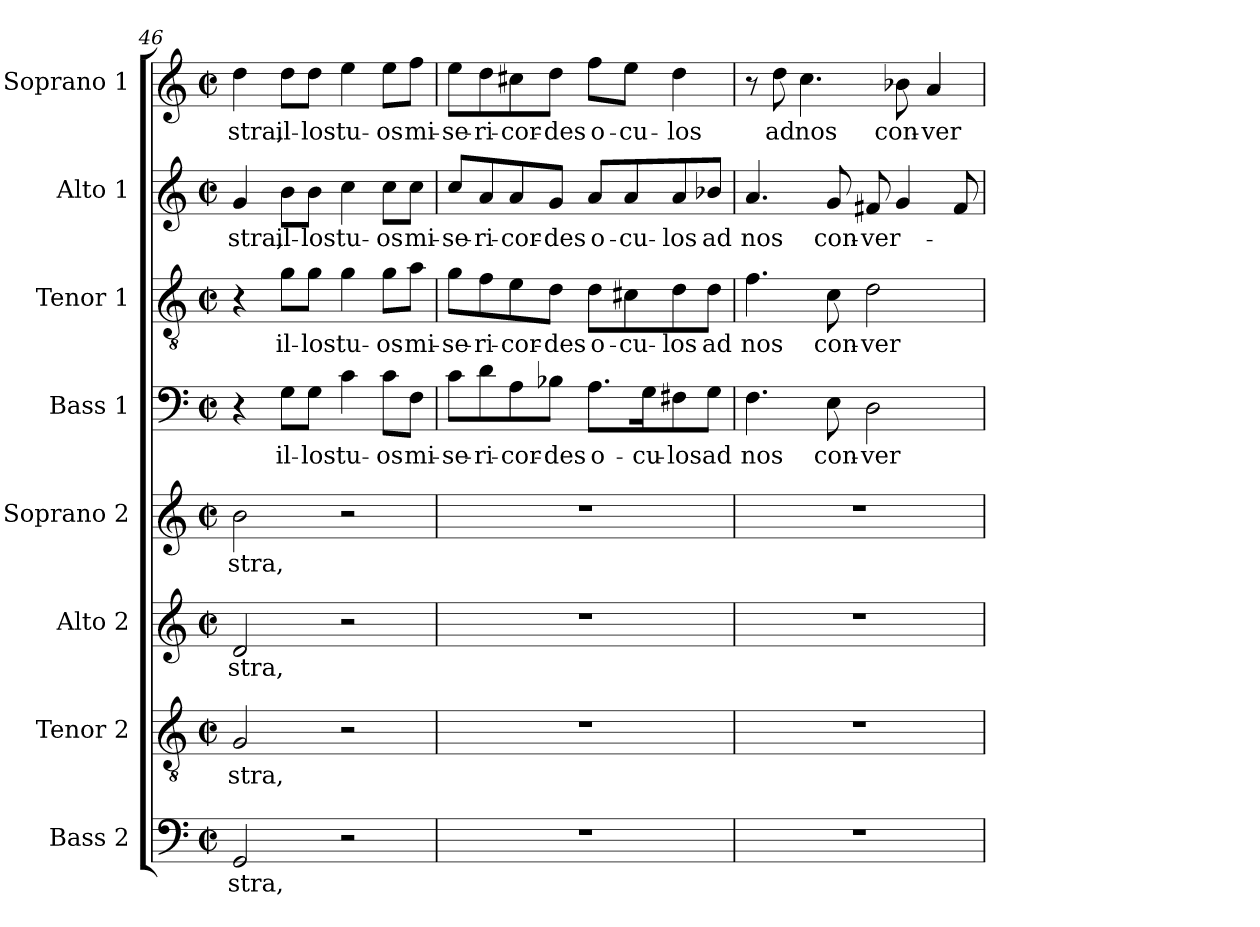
**kern	**text	**kern	**text	**kern	**text	**kern	**text	**kern	**text	**kern	**text	**kern	**text	**kern	**text
*part8	*part8	*part7	*part7	*part6	*part6	*part5	*part5	*part4	*part4	*part3	*part3	*part2	*part2	*part1	*part1
*staff8	*staff8	*staff7	*staff7	*staff6	*staff6	*staff5	*staff5	*staff4	*staff4	*staff3	*staff3	*staff2	*staff2	*staff1	*staff1
*I"Bass 2	*	*I"Tenor 2	*	*I"Alto 2	*	*I"Soprano 2	*	*I"Bass 1	*	*I"Tenor 1	*	*I"Alto 1	*	*I"Soprano 1	*
*I'B 2	*	*I'T 2	*	*I'A 2	*	*I'S 2	*	*I'B 1	*	*I'T 1	*	*I'A 1	*	*I'S 1	*
*clefF4	*	*clefGv2	*	*clefG2	*	*clefG2	*	*clefF4	*	*clefGv2	*	*clefG2	*	*clefG2	*
*k[]	*	*k[]	*	*k[]	*	*k[]	*	*k[]	*	*k[]	*	*k[]	*	*k[]	*
*C:	*	*C:	*	*C:	*	*C:	*	*C:	*	*C:	*	*C:	*	*C:	*
*M2/2	*	*M2/2	*	*M2/2	*	*M2/2	*	*M2/2	*	*M2/2	*	*M2/2	*	*M2/2	*
*met(c|)	*	*met(c|)	*	*met(c|)	*	*met(c|)	*	*met(c|)	*	*met(c|)	*	*met(c|)	*	*met(c|)	*
=46	=46	=46	=46	=46	=46	=46	=46	=46	=46	=46	=46	=46	=46	=46	=46
!	!LO:LY:b	!	!	!	!	!	!	!	!	!	!	!	!	!	!
!	!	!	!LO:LY:b	!	!	!	!	!	!	!	!	!	!	!	!
!	!	!	!	!	!LO:LY:b	!	!	!	!	!	!	!	!	!	!
!	!	!	!	!	!	!	!LO:LY:b	!	!	!	!	!	!	!	!
!	!	!	!	!	!	!	!	!	!	!	!	!	!LO:LY:b	!	!
!	!	!	!	!	!	!	!	!	!	!	!	!	!	!	!LO:LY:b
2GG/	-stra,	2G/	-stra,	2d/	-stra,	2b\	-stra,	4r	.	4r	.	4g/	-stra,	4dd\	-stra,
!	!	!	!	!	!	!	!	!	!LO:LY:b	!	!	!	!	!	!
!	!	!	!	!	!	!	!	!	!	!	!LO:LY:b	!	!	!	!
!	!	!	!	!	!	!	!	!	!	!	!	!	!LO:LY:b	!	!
!	!	!	!	!	!	!	!	!	!	!	!	!	!	!	!LO:LY:b
.	.	.	.	.	.	.	.	8G\L	il-	8g\L	il-	8b\L	il-	8dd\L	il-
!	!	!	!	!	!	!	!	!	!LO:LY:b	!	!	!	!	!	!
!	!	!	!	!	!	!	!	!	!	!	!LO:LY:b	!	!	!	!
!	!	!	!	!	!	!	!	!	!	!	!	!	!LO:LY:b	!	!
!	!	!	!	!	!	!	!	!	!	!	!	!	!	!	!LO:LY:b
.	.	.	.	.	.	.	.	8G\J	-los	8g\J	-los	8b\J	-los	8dd\J	-los
!	!	!	!	!	!	!	!	!	!LO:LY:b	!	!	!	!	!	!
!	!	!	!	!	!	!	!	!	!	!	!LO:LY:b	!	!	!	!
!	!	!	!	!	!	!	!	!	!	!	!	!	!LO:LY:b	!	!
!	!	!	!	!	!	!	!	!	!	!	!	!	!	!	!LO:LY:b
2r	.	2r	.	2r	.	2r	.	4c\	tu-	4g\	tu-	4cc\	tu-	4ee\	tu-
!	!	!	!	!	!	!	!	!	!LO:LY:b	!	!	!	!	!	!
!	!	!	!	!	!	!	!	!	!	!	!LO:LY:b	!	!	!	!
!	!	!	!	!	!	!	!	!	!	!	!	!	!LO:LY:b	!	!
!	!	!	!	!	!	!	!	!	!	!	!	!	!	!	!LO:LY:b
.	.	.	.	.	.	.	.	8c\L	-os	8g\L	-os	8cc\L	-os	8ee\L	-os
!	!	!	!	!	!	!	!	!	!LO:LY:b	!	!	!	!	!	!
!	!	!	!	!	!	!	!	!	!	!	!LO:LY:b	!	!	!	!
!	!	!	!	!	!	!	!	!	!	!	!	!	!LO:LY:b	!	!
!	!	!	!	!	!	!	!	!	!	!	!	!	!	!	!LO:LY:b
.	.	.	.	.	.	.	.	8F\J	mi-	8a\J	mi-	8cc\J	mi-	8ff\J	mi-
=47	=47	=47	=47	=47	=47	=47	=47	=47	=47	=47	=47	=47	=47	=47	=47
!	!	!	!	!	!	!	!	!	!LO:LY:b	!	!	!	!	!	!
!	!	!	!	!	!	!	!	!	!	!	!LO:LY:b	!	!	!	!
!	!	!	!	!	!	!	!	!	!	!	!	!	!LO:LY:b	!	!
!	!	!	!	!	!	!	!	!	!	!	!	!	!	!	!LO:LY:b
1r	.	1r	.	1r	.	1r	.	8c\L	-se-	8g\L	-se-	8cc/L	-se-	8ee\L	-se-
!	!	!	!	!	!	!	!	!	!LO:LY:b	!	!	!	!	!	!
!	!	!	!	!	!	!	!	!	!	!	!LO:LY:b	!	!	!	!
!	!	!	!	!	!	!	!	!	!	!	!	!	!LO:LY:b	!	!
!	!	!	!	!	!	!	!	!	!	!	!	!	!	!	!LO:LY:b
.	.	.	.	.	.	.	.	8d\	-ri-	8f\	-ri-	8a/	-ri-	8dd\	-ri-
!	!	!	!	!	!	!	!	!	!LO:LY:b	!	!	!	!	!	!
!	!	!	!	!	!	!	!	!	!	!	!LO:LY:b	!	!	!	!
!	!	!	!	!	!	!	!	!	!	!	!	!	!LO:LY:b	!	!
!	!	!	!	!	!	!	!	!	!	!	!	!	!	!	!LO:LY:b
.	.	.	.	.	.	.	.	8A\	-cor-	8e\	-cor-	8a/	-cor-	8cc#X\	-cor-
!	!	!	!	!	!	!	!	!	!LO:LY:b	!	!	!	!	!	!
!	!	!	!	!	!	!	!	!	!	!	!LO:LY:b	!	!	!	!
!	!	!	!	!	!	!	!	!	!	!	!	!	!LO:LY:b	!	!
!	!	!	!	!	!	!	!	!	!	!	!	!	!	!	!LO:LY:b
.	.	.	.	.	.	.	.	8B-X\J	-des	8d\J	-des	8g/J	-des	8dd\J	-des
!	!	!	!	!	!	!	!	!	!LO:LY:b	!	!	!	!	!	!
!	!	!	!	!	!	!	!	!	!	!	!LO:LY:b	!	!	!	!
!	!	!	!	!	!	!	!	!	!	!	!	!	!LO:LY:b	!	!
!	!	!	!	!	!	!	!	!	!	!	!	!	!	!	!LO:LY:b
.	.	.	.	.	.	.	.	8.A\L	o-	8d\L	o-	8a/L	o-	8ff\L	o-
!	!	!	!	!	!	!	!	!	!	!	!LO:LY:b	!	!	!	!
!	!	!	!	!	!	!	!	!	!	!	!	!	!LO:LY:b	!	!
!	!	!	!	!	!	!	!	!	!	!	!	!	!	!	!LO:LY:b
.	.	.	.	.	.	.	.	.	.	8c#X\	-cu-	8a/	-cu-	8ee\J	-cu-
!	!	!	!	!	!	!	!	!	!LO:LY:b	!	!	!	!	!	!
.	.	.	.	.	.	.	.	16G\k	-cu-	.	.	.	.	.	.
!	!	!	!	!	!	!	!	!	!LO:LY:b	!	!	!	!	!	!
!	!	!	!	!	!	!	!	!	!	!	!LO:LY:b	!	!	!	!
!	!	!	!	!	!	!	!	!	!	!	!	!	!LO:LY:b	!	!
!	!	!	!	!	!	!	!	!	!	!	!	!	!	!	!LO:LY:b
.	.	.	.	.	.	.	.	8F#X\	-los	8d\	-los	8a/	-los	4dd\	-los
!	!	!	!	!	!	!	!	!	!LO:LY:b	!	!	!	!	!	!
!	!	!	!	!	!	!	!	!	!	!	!LO:LY:b	!	!	!	!
!	!	!	!	!	!	!	!	!	!	!	!	!	!LO:LY:b	!	!
.	.	.	.	.	.	.	.	8G\J	ad	8d\J	ad	8b-X/J	ad	.	.
=48	=48	=48	=48	=48	=48	=48	=48	=48	=48	=48	=48	=48	=48	=48	=48
!	!	!	!	!	!	!	!	!	!LO:LY:b	!	!	!	!	!	!
!	!	!	!	!	!	!	!	!	!	!	!LO:LY:b	!	!	!	!
!	!	!	!	!	!	!	!	!	!	!	!	!	!LO:LY:b	!	!
1r	.	1r	.	1r	.	1r	.	4.F\	nos	4.f\	nos	4.a/	nos	8r	.
!	!	!	!	!	!	!	!	!	!	!	!	!	!	!	!LO:LY:b
.	.	.	.	.	.	.	.	.	.	.	.	.	.	8dd\	ad
!	!	!	!	!	!	!	!	!	!	!	!	!	!	!	!LO:LY:b
.	.	.	.	.	.	.	.	.	.	.	.	.	.	4.cc\	nos
!	!	!	!	!	!	!	!	!	!LO:LY:b	!	!	!	!	!	!
!	!	!	!	!	!	!	!	!	!	!	!LO:LY:b	!	!	!	!
!	!	!	!	!	!	!	!	!	!	!	!	!	!LO:LY:b	!	!
.	.	.	.	.	.	.	.	8E\	con-	8c\	con-	8g/	con-	.	.
!	!	!	!	!	!	!	!	!	!LO:LY:b	!	!	!	!	!	!
!	!	!	!	!	!	!	!	!	!	!	!LO:LY:b	!	!	!	!
!	!	!	!	!	!	!	!	!	!	!	!	!	!LO:LY:b	!	!
.	.	.	.	.	.	.	.	2D\	-ver-	2d\	-ver-	8f#X/	-ver-	.	.
!	!	!	!	!	!	!	!	!	!	!	!	!	!	!	!LO:LY:b
.	.	.	.	.	.	.	.	.	.	.	.	4g/	.	8b-X\	con-
!	!	!	!	!	!	!	!	!	!	!	!	!	!	!	!LO:LY:b
.	.	.	.	.	.	.	.	.	.	.	.	.	.	4a/	-ver-
.	.	.	.	.	.	.	.	.	.	.	.	8f#/	.	.	.
=	=	=	=	=	=	=	=	=	=	=	=	=	=	=	=
*-	*-	*-	*-	*-	*-	*-	*-	*-	*-	*-	*-	*-	*-	*-	*-
